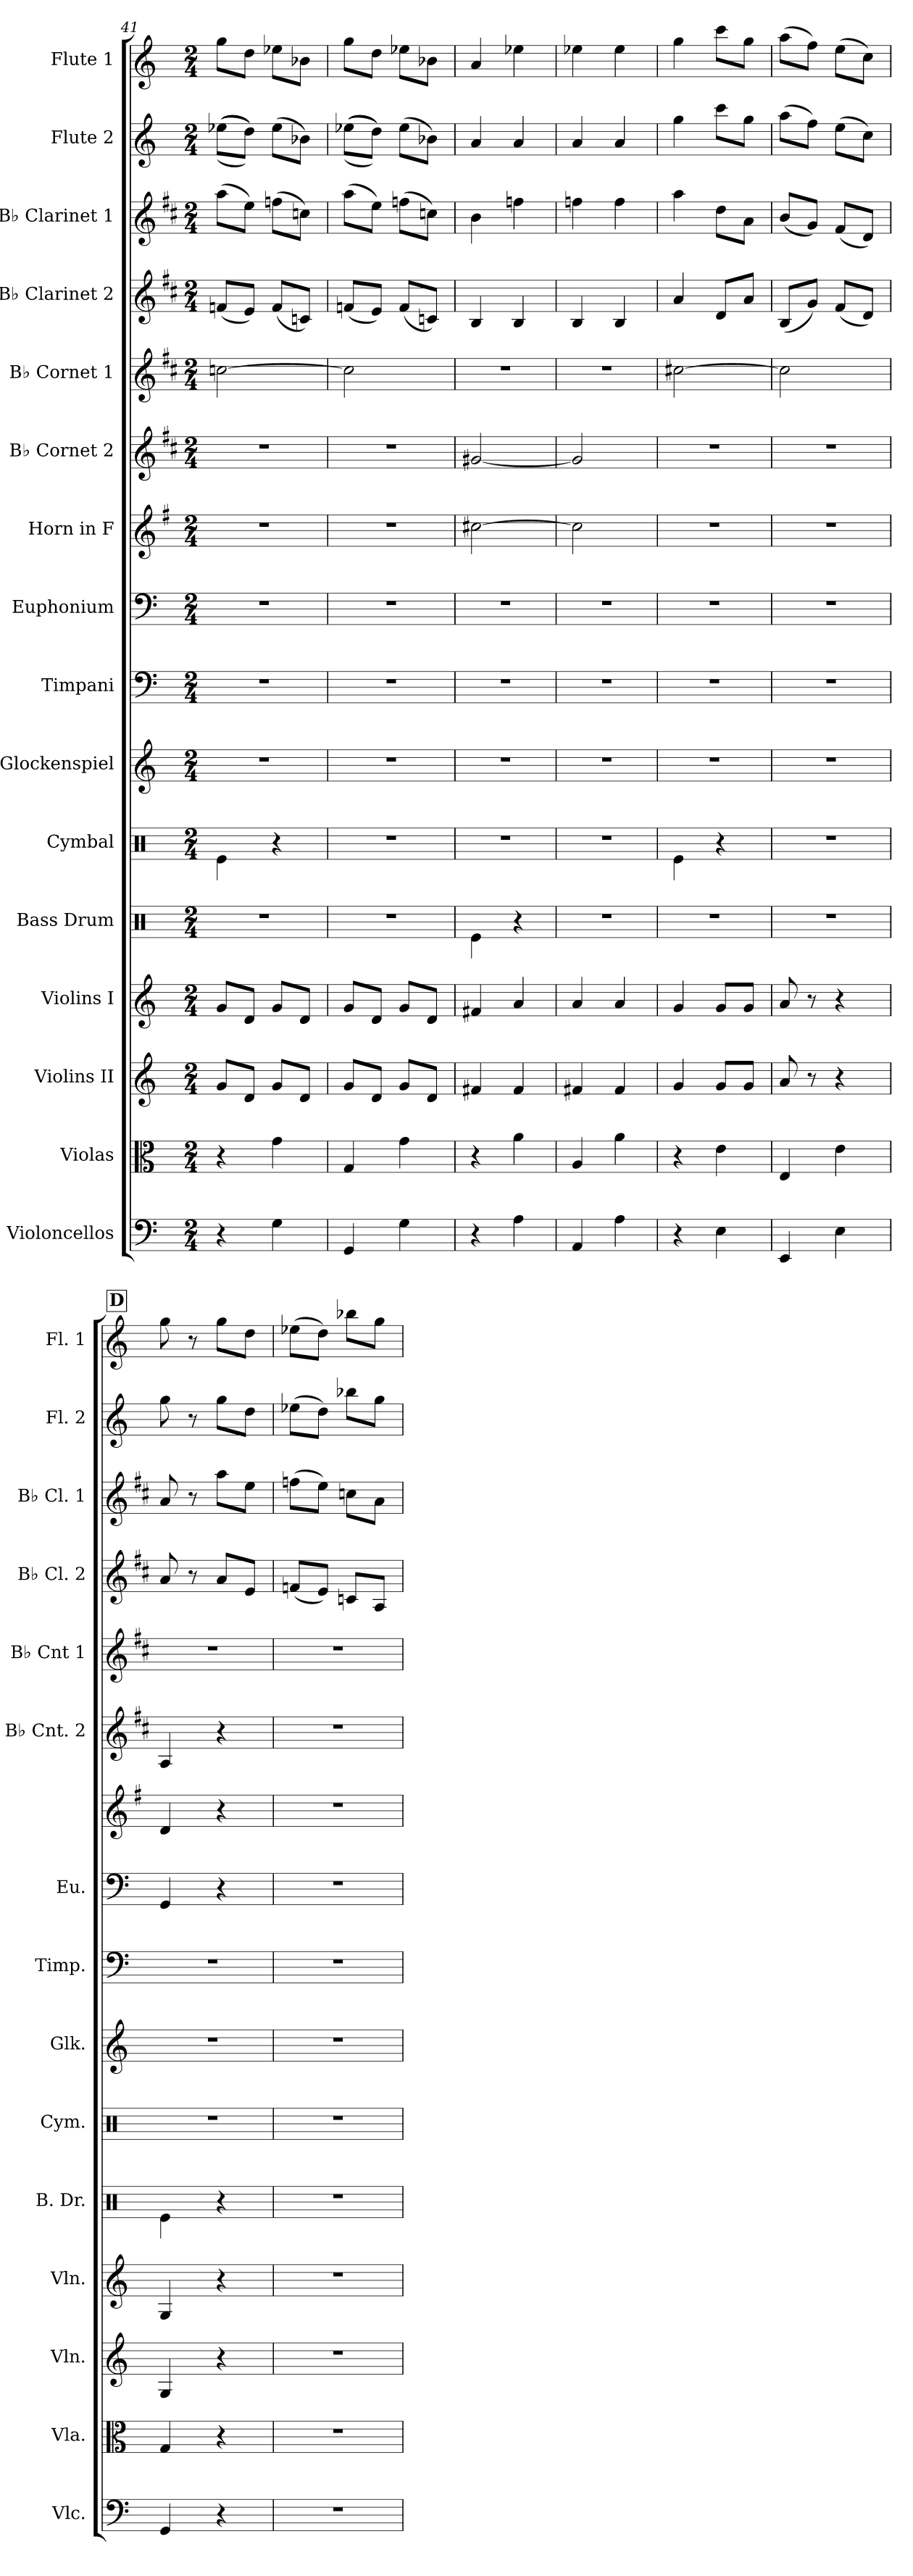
**kern	**kern	**kern	**kern	**kern	**kern	**kern	**kern	**kern	**kern	**kern	**kern	**kern	**kern	**kern	**kern
*part16	*part15	*part14	*part13	*part12	*part11	*part10	*part9	*part8	*part7	*part6	*part5	*part4	*part3	*part2	*part1
*staff16	*staff15	*staff14	*staff13	*staff12	*staff11	*staff10	*staff9	*staff8	*staff7	*staff6	*staff5	*staff4	*staff3	*staff2	*staff1
*I"Violoncellos	*I"Violas	*I"Violins II	*I"Violins I	*I"Bass Drum	*I"Cymbal	*I"Glockenspiel	*I"Timpani	*I"Euphonium	*I"Horn in F	*I"B♭ Cornet 2	*I"B♭ Cornet 1	*I"B♭ Clarinet 2	*I"B♭ Clarinet 1	*I"Flute 2	*I"Flute 1
*I'Vlc.	*I'Vla.	*I'Vln.	*I'Vln.	*I'B. Dr.	*I'Cym.	*I'Glk.	*I'Timp.	*I'Eu.	*	*I'B♭ Cnt. 2	*I'B♭ Cnt 1	*I'B♭ Cl. 2	*I'B♭ Cl. 1	*I'Fl. 2	*I'Fl. 1
*clefF4	*clefC3	*clefG2	*clefG2	*clefX	*clefX	*clefG2	*clefF4	*clefF4	*clefG2	*clefG2	*clefG2	*clefG2	*clefG2	*clefG2	*clefG2
*	*	*	*	*	*	*ITrd-14c-24	*	*	*ITrd4c7	*ITrd1c2	*ITrd1c2	*ITrd1c2	*ITrd1c2	*	*
*k[]	*k[]	*k[]	*k[]	*k[]	*k[]	*k[]	*k[]	*k[]	*k[]	*k[]	*k[]	*k[]	*k[]	*k[]	*k[]
*M2/4	*M2/4	*M2/4	*M2/4	*M2/4	*M2/4	*M2/4	*M2/4	*M2/4	*M2/4	*M2/4	*M2/4	*M2/4	*M2/4	*M2/4	*M2/4
=41	=41	=41	=41	=41	=41	=41	=41	=41	=41	=41	=41	=41	=41	=41	=41
4r	4r	8g/L	8g/L	2r	4Re\	2r	2r	2r	2r	2r	[2b-X\	(8e-X/L	(8gg\L	((((8ee-X\L	8gg\L
.	.	8d/J	8d/J	.	.	.	.	.	.	.	.	8d/J)	8dd\J)	8dd\J))))	8dd\J
4G\	4g\	8g/L	8g/L	.	4r	.	.	.	.	.	.	(8e-/L	(8ee-X\L	(8ee-\L	8ee-X\L
.	.	8d/J	8d/J	.	.	.	.	.	.	.	.	8B-X/J)	8b-X\J)	8b-X\J)	8b-X\J
=42	=42	=42	=42	=42	=42	=42	=42	=42	=42	=42	=42	=42	=42	=42	=42
4GG/	4G/	8g/L	8g/L	2r	2r	2r	2r	2r	2r	2r	2b-\]	(8e-X/L	(8gg\L	((((8ee-X\L	8gg\L
.	.	8d/J	8d/J	.	.	.	.	.	.	.	.	8d/J)	8dd\J)	8dd\J))))	8dd\J
4G\	4g\	8g/L	8g/L	.	.	.	.	.	.	.	.	(8e-/L	(8ee-X\L	(8ee-\L	8ee-X\L
.	.	8d/J	8d/J	.	.	.	.	.	.	.	.	8B-X/J)	8b-X\J)	8b-X\J)	8b-X\J
=43	=43	=43	=43	=43	=43	=43	=43	=43	=43	=43	=43	=43	=43	=43	=43
4r	4r	4f#X/	4f#X/	4Re\	2r	2r	2r	2r	[2f#X\	[2f#X/	2r	4A/	4a\	4a/	4a/
4A\	4a\	4f#/	4a/	4r	.	.	.	.	.	.	.	4A/	4ee-X\	4a/	4ee-X\
=44	=44	=44	=44	=44	=44	=44	=44	=44	=44	=44	=44	=44	=44	=44	=44
4AA/	4A/	4f#X/	4a/	2r	2r	2r	2r	2r	2f#\]	2f#/]	2r	4A/	4ee-X\	4a/	4ee-X\
4A\	4a\	4f#/	4a/	.	.	.	.	.	.	.	.	4A/	4ee-\	4a/	4ee-\
=45	=45	=45	=45	=45	=45	=45	=45	=45	=45	=45	=45	=45	=45	=45	=45
4r	4r	4g/	4g/	2r	4Re\	2r	2r	2r	2r	2r	[2bn\	4g/	4gg\	4gg\	4gg\
4E\	4e\	8g/L	8g/L	.	4r	.	.	.	.	.	.	8c/L	8cc\L	8ccc\L	8ccc\L
.	.	8g/J	8g/J	.	.	.	.	.	.	.	.	8g/J	8g\J	8gg\J	8gg\J
=46	=46	=46	=46	=46	=46	=46	=46	=46	=46	=46	=46	=46	=46	=46	=46
4EE/	4E/	8a/	8a/	2r	2r	2r	2r	2r	2r	2r	2b\]	(8A/L	(8a/L	(8aa\L	(8aa\L
.	.	8r	8r	.	.	.	.	.	.	.	.	8f/J)	8f/J)	8ff\J)	8ff\J)
4E\	4e\	4r	4r	.	.	.	.	.	.	.	.	(8e/L	(8e/L	(8ee\L	(8ee\L
.	.	.	.	.	.	.	.	.	.	.	.	8c/J)	8c/J)	8cc\J)	8cc\J)
!!LO:PB:g=z
!!LO:REH:place=s1:a:B:fs=14:t=D
=47	=47	=47	=47	=47	=47	=47	=47	=47	=47	=47	=47	=47	=47	=47	=47
4GG/	4G/	4G/	4G/	4Re\	2r	2r	2r	4GG/	4G/	4G/	2r	8g/	8g/	8gg\	8gg\
.	.	.	.	.	.	.	.	.	.	.	.	8r	8r	8r	8r
4r	4r	4r	4r	4r	.	.	.	4r	4r	4r	.	8g/L	8gg\L	8gg\L	8gg\L
.	.	.	.	.	.	.	.	.	.	.	.	8d/J	8dd\J	8dd\J	8dd\J
=48	=48	=48	=48	=48	=48	=48	=48	=48	=48	=48	=48	=48	=48	=48	=48
2r	2r	2r	2r	2r	2r	2r	2r	2r	2r	2r	2r	(8e-X/L	(8ee-X\L	(8ee-X\L	(8ee-X\L
.	.	.	.	.	.	.	.	.	.	.	.	8d/J)	8dd\J)	8dd\J)	8dd\J)
.	.	.	.	.	.	.	.	.	.	.	.	8B-X/L	8b-X\L	8bb-X\L	8bb-X\L
.	.	.	.	.	.	.	.	.	.	.	.	8G/J	8g\J	8gg\J	8gg\J
=	=	=	=	=	=	=	=	=	=	=	=	=	=	=	=
*-	*-	*-	*-	*-	*-	*-	*-	*-	*-	*-	*-	*-	*-	*-	*-
